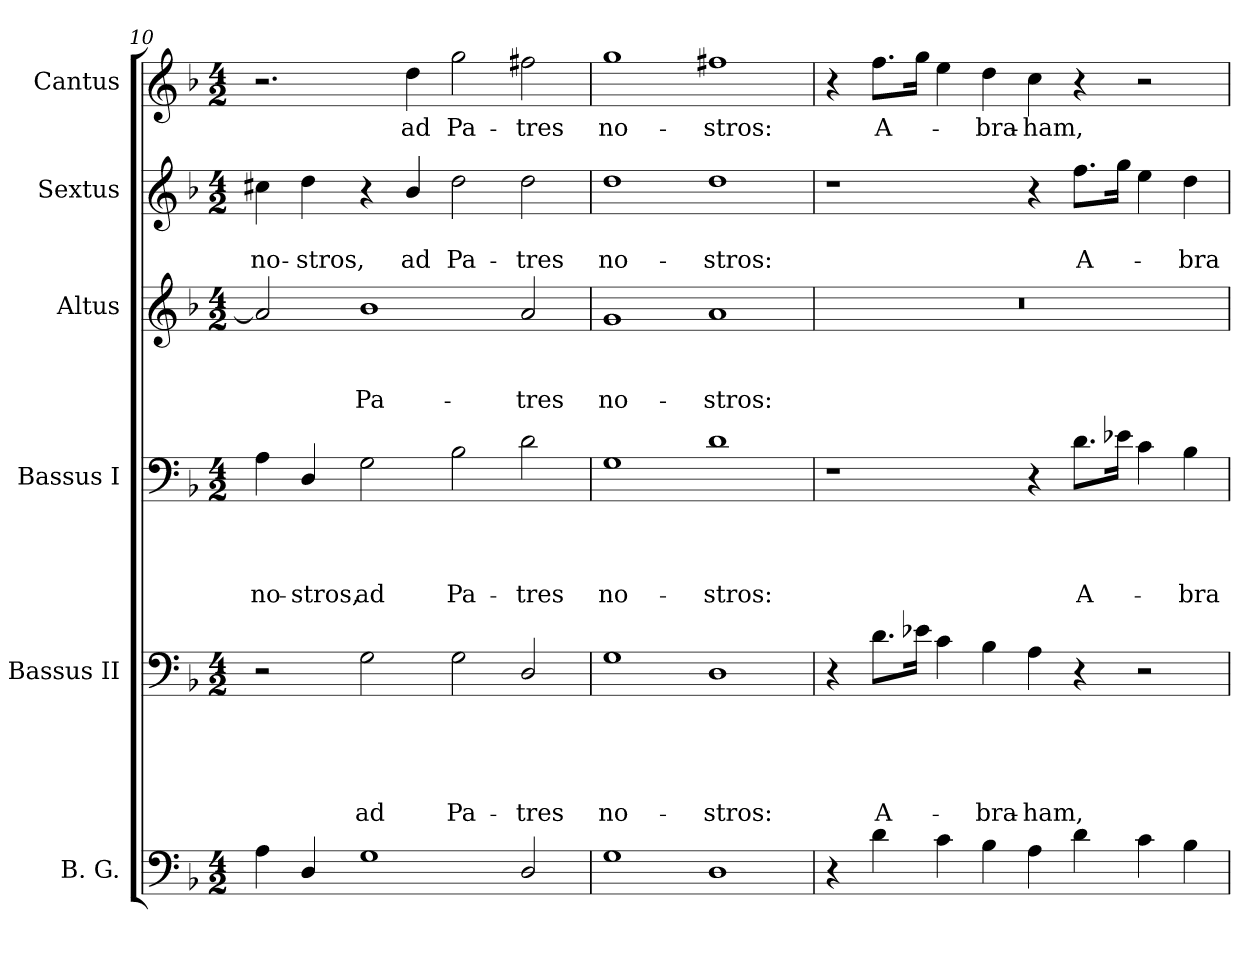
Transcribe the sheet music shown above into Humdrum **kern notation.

**kern	**kern	**text	**text	**text	**text	**text	**kern	**text	**text	**text	**text	**kern	**text	**text	**text	**kern	**text	**text	**kern	**text
*part6	*part5	*part5	*part5	*part5	*part5	*part5	*part4	*part4	*part4	*part4	*part4	*part3	*part3	*part3	*part3	*part2	*part2	*part2	*part1	*part1
*staff6	*staff5	*staff5	*staff5	*staff5	*staff5	*staff5	*staff4	*staff4	*staff4	*staff4	*staff4	*staff3	*staff3	*staff3	*staff3	*staff2	*staff2	*staff2	*staff1	*staff1
*I"B. G.	*I"Bassus II	*	*	*	*	*	*I"Bassus I	*	*	*	*	*I"Altus	*	*	*	*I"Sextus	*	*	*I"Cantus	*
!!LO:LB:g=z
*clefF4	*clefF4	*	*	*	*	*	*clefF4	*	*	*	*	*clefG2	*	*	*	*clefG2	*	*	*clefG2	*
*k[b-]	*k[b-]	*	*	*	*	*	*k[b-]	*	*	*	*	*k[b-]	*	*	*	*k[b-]	*	*	*k[b-]	*
*F:	*F:	*	*	*	*	*	*F:	*	*	*	*	*F:	*	*	*	*F:	*	*	*F:	*
*M4/2	*M4/2	*	*	*	*	*	*M4/2	*	*	*	*	*M4/2	*	*	*	*M4/2	*	*	*M4/2	*
=10	=10	=10	=10	=10	=10	=10	=10	=10	=10	=10	=10	=10	=10	=10	=10	=10	=10	=10	=10	=10
!	!	!	!	!	!	!	!	!	!	!	!LO:LY:b	!	!	!	!	!	!	!LO:LY:b	!	!
4A\	2r	.	.	.	.	.	4A\	.	.	.	no-	2a/]	.	.	.	4cc#X\	.	no-	2.r	.
!	!	!	!	!	!	!	!	!	!	!	!LO:LY:b	!	!	!	!	!	!	!LO:LY:b	!	!
4D/	.	.	.	.	.	.	4D/	.	.	.	-stros,	.	.	.	.	4dd\	.	-stros,	.	.
!	!	!	!	!	!	!LO:LY:b	!	!	!	!	!LO:LY:b	!	!	!	!LO:LY:b	!	!	!	!	!
1G	2G\	.	.	.	.	ad	2G\	.	.	.	ad	1b-	.	.	Pa-	4r	.	.	.	.
!	!	!	!	!	!	!	!	!	!	!	!	!	!	!	!	!	!	!LO:LY:b	!	!LO:LY:b
.	.	.	.	.	.	.	.	.	.	.	.	.	.	.	.	4b-/	.	ad	4dd\	ad
!	!	!	!	!	!	!LO:LY:b	!	!	!	!	!LO:LY:b	!	!	!	!	!	!	!LO:LY:b	!	!LO:LY:b
.	2G\	.	.	.	.	Pa-	2B-\	.	.	.	Pa-	.	.	.	.	2dd\	.	Pa-	2gg\	Pa-
!	!	!	!	!	!	!LO:LY:b	!	!	!	!	!LO:LY:b	!	!	!	!LO:LY:b	!	!	!LO:LY:b	!	!LO:LY:b
2D/	2D/	.	.	.	.	-tres	2d\	.	.	.	-tres	2a/	.	.	-tres	2dd\	.	-tres	2ff#X\	-tres
=11	=11	=11	=11	=11	=11	=11	=11	=11	=11	=11	=11	=11	=11	=11	=11	=11	=11	=11	=11	=11
!	!	!	!	!	!	!LO:LY:b	!	!	!	!	!LO:LY:b	!	!	!	!LO:LY:b	!	!	!LO:LY:b	!	!LO:LY:b
1G	1G	.	.	.	.	no-	1G	.	.	.	no-	1g	.	.	no-	1dd	.	no-	1gg	no-
!	!	!	!	!	!	!LO:LY:b	!	!	!	!	!LO:LY:b	!	!	!	!LO:LY:b	!	!	!LO:LY:b	!	!LO:LY:b
1D	1D	.	.	.	.	-stros:	1d	.	.	.	-stros:	1a	.	.	-stros:	1dd	.	-stros:	1ff#X	-stros:
=12	=12	=12	=12	=12	=12	=12	=12	=12	=12	=12	=12	=12	=12	=12	=12	=12	=12	=12	=12	=12
!	!	!	!	!	!	!	!	!	!	!	!	!LO:N:vis=1	!	!	!	!	!	!	!	!
4r	4r	.	.	.	.	.	1r	.	.	.	.	0r	.	.	.	1r	.	.	4r	.
!	!	!	!	!	!	!LO:LY:b	!	!	!	!	!	!	!	!	!	!	!	!	!	!LO:LY:b
4d\	8.d\L	.	.	.	.	A-	.	.	.	.	.	.	.	.	.	.	.	.	8.ff\L	A-
.	16e-X\Jk	.	.	.	.	.	.	.	.	.	.	.	.	.	.	.	.	.	16gg\Jk	.
4c\	4c\	.	.	.	.	.	.	.	.	.	.	.	.	.	.	.	.	.	4ee\	.
!	!	!	!	!	!	!LO:LY:b	!	!	!	!	!	!	!	!	!	!	!	!	!	!LO:LY:b
4B-\	4B-\	.	.	.	.	-bra-	.	.	.	.	.	.	.	.	.	.	.	.	4dd\	-bra-
!	!	!	!	!	!	!LO:LY:b	!	!	!	!	!	!	!	!	!	!	!	!	!	!LO:LY:b
4A\	4A\	.	.	.	.	-ham,	4r	.	.	.	.	.	.	.	.	4r	.	.	4cc\	-ham,
!	!	!	!	!	!	!	!	!	!	!	!LO:LY:b	!	!	!	!	!	!	!LO:LY:b	!	!
4d\	4r	.	.	.	.	.	8.d\L	.	.	.	A-	.	.	.	.	8.ff\L	.	A-	4r	.
.	.	.	.	.	.	.	16e-X\Jk	.	.	.	.	.	.	.	.	16gg\Jk	.	.	.	.
4c\	2r	.	.	.	.	.	4c\	.	.	.	.	.	.	.	.	4ee\	.	.	2r	.
!	!	!	!	!	!	!	!	!	!	!	!LO:LY:b	!	!	!	!	!	!	!LO:LY:b	!	!
4B-\	.	.	.	.	.	.	4B-\	.	.	.	-bra-	.	.	.	.	4dd\	.	-bra-	.	.
=	=	=	=	=	=	=	=	=	=	=	=	=	=	=	=	=	=	=	=	=
*-	*-	*-	*-	*-	*-	*-	*-	*-	*-	*-	*-	*-	*-	*-	*-	*-	*-	*-	*-	*-
